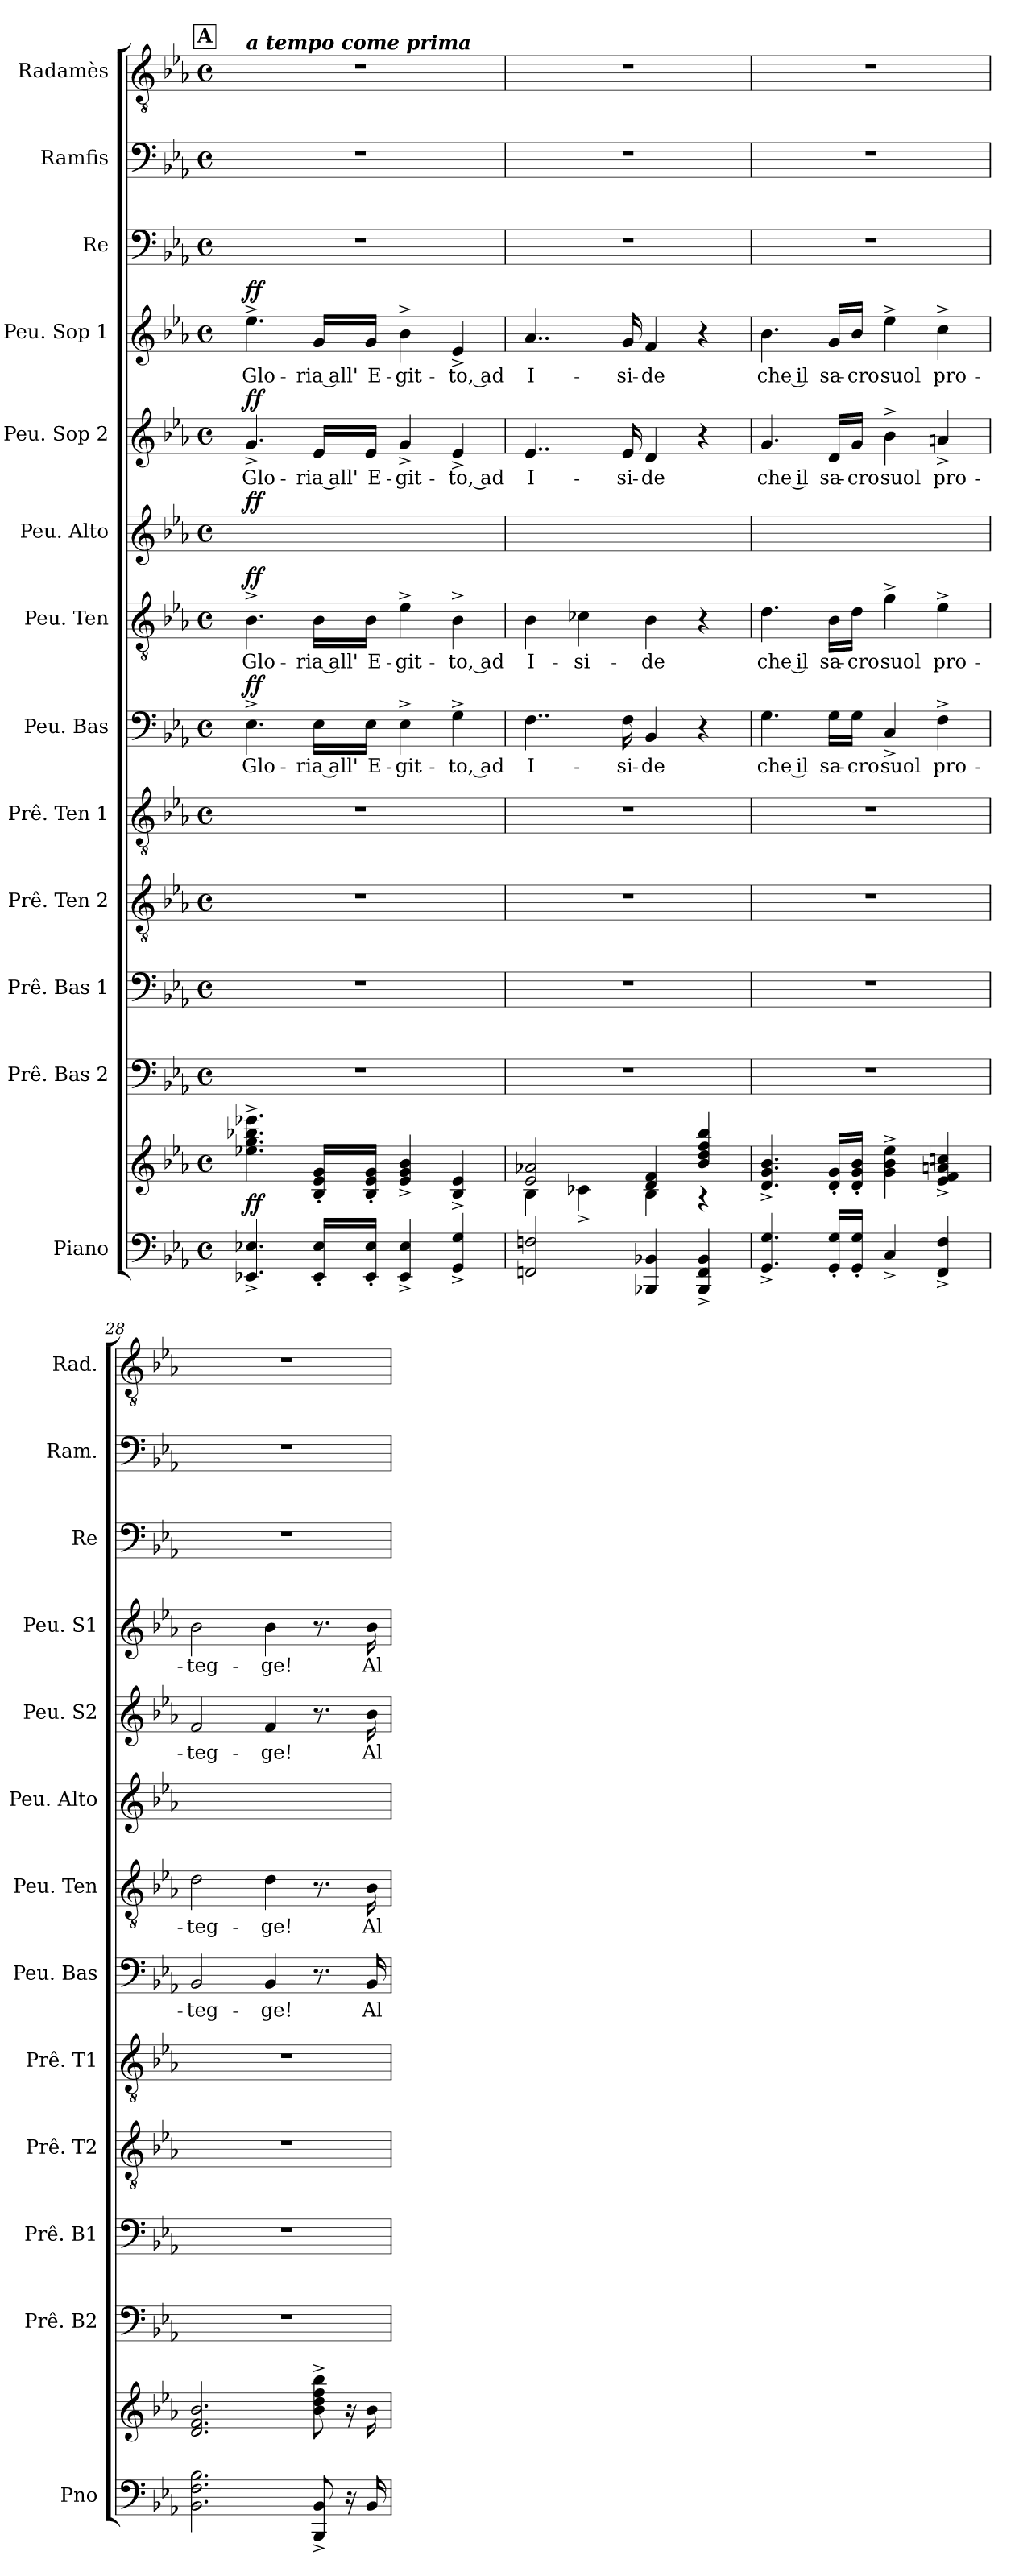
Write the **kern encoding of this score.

**kern	**kern	**dynam	**kern	**kern	**kern	**kern	**kern	**text	**dynam	**kern	**text	**dynam	**kern	**dynam	**kern	**text	**dynam	**kern	**text	**dynam	**kern	**kern	**kern
*part13	*part13	*part13	*part12	*part11	*part10	*part9	*part8	*part8	*part8	*part7	*part7	*part7	*part6	*part6	*part5	*part5	*part5	*part4	*part4	*part4	*part3	*part2	*part1
*staff14	*staff13	*staff13/14	*staff12	*staff11	*staff10	*staff9	*staff8	*staff8	*staff8	*staff7	*staff7	*staff7	*staff6	*staff6	*staff5	*staff5	*staff5	*staff4	*staff4	*staff4	*staff3	*staff2	*staff1
*I"Piano	*	*	*I"Prê. Bas 2	*I"Prê. Bas 1	*I"Prê. Ten 2	*I"Prê. Ten 1	*I"Peu. Bas	*	*	*I"Peu. Ten	*	*	*I"Peu. Alto	*	*I"Peu. Sop 2	*	*	*I"Peu. Sop 1	*	*	*I"Re	*I"Ramfis	*I"Radamès
*I'Pno	*	*	*I'Prê. B2	*I'Prê. B1	*I'Prê. T2	*I'Prê. T1	*I'Peu. Bas	*	*	*I'Peu. Ten	*	*	*I'Peu. Alto	*	*I'Peu. S2	*	*	*I'Peu. S1	*	*	*I'Re	*I'Ram.	*I'Rad.
!!LO:LB:g=z
*clefF4	*clefG2	*	*clefF4	*clefF4	*clefGv2	*clefGv2	*clefF4	*	*	*clefGv2	*	*	*clefG2	*	*clefG2	*	*	*clefG2	*	*	*clefF4	*clefF4	*clefGv2
*k[b-e-a-]	*k[b-e-a-]	*	*k[b-e-a-]	*k[b-e-a-]	*k[b-e-a-]	*k[b-e-a-]	*k[b-e-a-]	*	*	*k[b-e-a-]	*	*	*k[b-e-a-]	*	*k[b-e-a-]	*	*	*k[b-e-a-]	*	*	*k[b-e-a-]	*k[b-e-a-]	*k[b-e-a-]
*M4/4	*M4/4	*	*M4/4	*M4/4	*M4/4	*M4/4	*M4/4	*	*	*M4/4	*	*	*M4/4	*	*M4/4	*	*	*M4/4	*	*	*M4/4	*M4/4	*M4/4
*met(c)	*met(c)	*	*met(c)	*met(c)	*met(c)	*met(c)	*met(c)	*	*	*met(c)	*	*	*met(c)	*	*met(c)	*	*	*met(c)	*	*	*met(c)	*met(c)	*met(c)
!!LO:REH:place=s1:a:fs=18:t=A
=25	=25	=25	=25	=25	=25	=25	=25	=25	=25	=25	=25	=25	=25	=25	=25	=25	=25	=25	=25	=25	=25	=25	=25
!	!	!	!	!	!	!	!	!	!	!	!	!	!	!	!	!	!	!	!	!	!	!	!LO:TX:a:Bi:t=a tempo come prima
!	!	!LO:DY:a=2	!	!	!	!	!	!LO:LY:b:color=#0055FF	!LO:DY:a	!	!LO:LY:b:color=#AA0000	!LO:DY:a	!	!LO:DY:a	!	!LO:LY:b:color=#0055FF	!LO:DY:a	!	!LO:LY:b:color=#0055FF	!LO:DY:a	!	!	!
4.EE-X/^ 4.E-X/^	4.ee-X\^ 4.gg\^ 4.bb-X\^ 4.eee-X\^	ff	1r	1r	1r	1r	4.E-^\	Glo-	ff	4.B-^\	Glo-	ff	1ryy	ff	4.g^/	Glo-	ff	4.ee-^\	Glo-	ff	1r	1r	1r
!	!	!	!	!	!	!	!	!LO:LY:b:color=#0055FF	!	!	!LO:LY:b:color=#AA0000	!	!	!	!	!LO:LY:b:color=#0055FF	!	!	!LO:LY:b:color=#0055FF	!	!	!	!
16EE-/' 16E-/'LL	16B-/' 16e-/' 16g/'LL	.	.	.	.	.	16E-\LL	ria all'	.	16B-\LL	ria all'	.	.	.	16e-/LL	ria all'	.	16g/LL	ria all'	.	.	.	.
!	!	!	!	!	!	!	!	!LO:LY:b:color=#0055FF	!	!	!LO:LY:b:color=#AA0000	!	!	!	!	!LO:LY:b:color=#0055FF	!	!	!LO:LY:b:color=#0055FF	!	!	!	!
16EE-/' 16E-/'JJ	16B-/' 16e-/' 16g/'JJ	.	.	.	.	.	16E-\JJ	E-	.	16B-\JJ	E-	.	.	.	16e-/JJ	E-	.	16g/JJ	E-	.	.	.	.
!	!	!	!	!	!	!	!	!LO:LY:b:color=#0055FF	!	!	!LO:LY:b:color=#AA0000	!	!	!	!	!LO:LY:b:color=#0055FF	!	!	!LO:LY:b:color=#0055FF	!	!	!	!
4EE-/^ 4E-/^	4e-/^ 4g/^ 4b-/^	.	.	.	.	.	4E-^\	-git-	.	4e-^\	-git-	.	.	.	4g^/	-git-	.	4b-^\	-git-	.	.	.	.
!	!	!	!	!	!	!	!	!LO:LY:b:color=#0055FF	!	!	!LO:LY:b:color=#AA0000	!	!	!	!	!LO:LY:b:color=#0055FF	!	!	!LO:LY:b:color=#0055FF	!	!	!	!
4GG/^ 4G/^	4B-/^ 4e-/^	.	.	.	.	.	4G^\	to, ad	.	4B-^\	to, ad	.	.	.	4e-^/	to, ad	.	4e-^/	to, ad	.	.	.	.
=26	=26	=26	=26	=26	=26	=26	=26	=26	=26	=26	=26	=26	=26	=26	=26	=26	=26	=26	=26	=26	=26	=26	=26
*	*^	*	*	*	*	*	*	*	*	*	*	*	*	*	*	*	*	*	*	*	*	*	*
!	!	!	!	!	!	!	!	!	!LO:LY:b:color=#0055FF	!	!	!LO:LY:b:color=#AA0000	!	!	!	!	!LO:LY:b:color=#0055FF	!	!	!LO:LY:b:color=#0055FF	!	!	!	!
2FFn/ 2Fn/	2e-/ 2a-X/	4B-\	.	1r	1r	1r	1r	4..F\	I-	.	4B-\	I-	.	1ryy	.	4..e-/	I-	.	4..a-/	I-	.	1r	1r	1r
!	!	!	!	!	!	!	!	!	!	!	!	!LO:LY:b:color=#AA0000	!	!	!	!	!	!	!	!	!	!	!	!
.	.	4c-X^\	.	.	.	.	.	.	.	.	4c-X\	-si-	.	.	.	.	.	.	.	.	.	.	.	.
!	!	!	!	!	!	!	!	!	!LO:LY:b:color=#0055FF	!	!	!	!	!	!	!	!LO:LY:b:color=#0055FF	!	!	!LO:LY:b:color=#0055FF	!	!	!	!
.	.	.	.	.	.	.	.	16F\	-si-	.	.	.	.	.	.	16e-/	-si-	.	16g/	-si-	.	.	.	.
!	!	!	!	!	!	!	!	!	!LO:LY:b:color=#0055FF	!	!	!LO:LY:b:color=#AA0000	!	!	!	!	!LO:LY:b:color=#0055FF	!	!	!LO:LY:b:color=#0055FF	!	!	!	!
4BBB-X/ 4BB-X/	4d/ 4f/	4B-\	.	.	.	.	.	4BB-/	-de	.	4B-\	-de	.	.	.	4d/	-de	.	4f/	-de	.	.	.	.
4BBB-/^ 4FF/^ 4BB-/^	4b-/ 4dd/ 4ff/ 4bb-/	4r	.	.	.	.	.	4r	.	.	4r	.	.	.	.	4r	.	.	4r	.	.	.	.	.
=27	=27	=27	=27	=27	=27	=27	=27	=27	=27	=27	=27	=27	=27	=27	=27	=27	=27	=27	=27	=27	=27	=27	=27	=27
!	!	!	!	!	!	!	!	!	!LO:LY:b:color=#0055FF	!	!	!LO:LY:b:color=#AA0000	!	!	!	!	!LO:LY:b:color=#0055FF	!	!	!LO:LY:b:color=#0055FF	!	!	!	!
*	*v	*v	*	*	*	*	*	*	*	*	*	*	*	*	*	*	*	*	*	*	*	*	*	*
4.GG/^ 4.G/^	4.d/^ 4.g/^ 4.b-/^	.	1r	1r	1r	1r	4.G\	che il	.	4.d\	che il	.	1ryy	.	4.g/	che il	.	4.b-\	che il	.	1r	1r	1r
!	!	!	!	!	!	!	!	!LO:LY:b:color=#0055FF	!	!	!LO:LY:b:color=#AA0000	!	!	!	!	!LO:LY:b:color=#0055FF	!	!	!LO:LY:b:color=#0055FF	!	!	!	!
16GG/' 16G/'LL	16d/' 16g/'LL	.	.	.	.	.	16G\LL	sa-	.	16B-\LL	sa-	.	.	.	16d/LL	sa-	.	16g/LL	sa-	.	.	.	.
!	!	!	!	!	!	!	!	!LO:LY:b:color=#0055FF	!	!	!LO:LY:b:color=#AA0000	!	!	!	!	!LO:LY:b:color=#0055FF	!	!	!LO:LY:b:color=#0055FF	!	!	!	!
16GG/' 16G/'JJ	16d/' 16g/' 16b-/'JJ	.	.	.	.	.	16G\JJ	-cro	.	16d\JJ	-cro	.	.	.	16g/JJ	-cro	.	16b-/JJ	-cro	.	.	.	.
!	!	!	!	!	!	!	!	!LO:LY:b:color=#0055FF	!	!	!LO:LY:b:color=#AA0000	!	!	!	!	!LO:LY:b:color=#0055FF	!	!	!LO:LY:b:color=#0055FF	!	!	!	!
4C^/	4g\^ 4b-\^ 4ee-\^	.	.	.	.	.	4C^/	suol	.	4g^\	suol	.	.	.	4b-^\	suol	.	4ee-^\	suol	.	.	.	.
!	!	!	!	!	!	!	!	!LO:LY:b:color=#0055FF	!	!	!LO:LY:b:color=#AA0000	!	!	!	!	!LO:LY:b:color=#0055FF	!	!	!LO:LY:b:color=#0055FF	!	!	!	!
4FF/^ 4F/^	4e-/^ 4f/^ 4an/^ 4ccn/^	.	.	.	.	.	4F^\	pro-	.	4e-^\	pro-	.	.	.	4an^/	pro-	.	4cc^\	pro-	.	.	.	.
=28	=28	=28	=28	=28	=28	=28	=28	=28	=28	=28	=28	=28	=28	=28	=28	=28	=28	=28	=28	=28	=28	=28	=28
!	!	!	!	!	!	!	!	!LO:LY:b:color=#0055FF	!	!	!LO:LY:b:color=#AA0000	!	!	!	!	!LO:LY:b:color=#0055FF	!	!	!LO:LY:b:color=#0055FF	!	!	!	!
2.BB-\ 2.F\ 2.B-\	2.d/ 2.f/ 2.b-/	.	1r	1r	1r	1r	2BB-/	-teg-	.	2d\	-teg-	.	1ryy	.	2f/	-teg-	.	2b-\	-teg-	.	1r	1r	1r
!	!	!	!	!	!	!	!	!LO:LY:b:color=#0055FF	!	!	!LO:LY:b:color=#AA0000	!	!	!	!	!LO:LY:b:color=#0055FF	!	!	!LO:LY:b:color=#0055FF	!	!	!	!
.	.	.	.	.	.	.	4BB-/	-ge!	.	4d\	-ge!	.	.	.	4f/	-ge!	.	4b-\	-ge!	.	.	.	.
8BBB-/^ 8BB-/^	8b-\^ 8dd\^ 8ff\^ 8bb-\^	.	.	.	.	.	8.r	.	.	8.r	.	.	.	.	8.r	.	.	8.r	.	.	.	.	.
16r	16r	.	.	.	.	.	.	.	.	.	.	.	.	.	.	.	.	.	.	.	.	.	.
!	!	!	!	!	!	!	!	!LO:LY:b:color=#0055FF	!	!	!LO:LY:b:color=#AA0000	!	!	!	!	!LO:LY:b:color=#0055FF	!	!	!LO:LY:b:color=#0055FF	!	!	!	!
16BB-/	16b-\	.	.	.	.	.	16BB-/	Al	.	16B-\	Al	.	.	.	16b-\	Al	.	16b-\	Al	.	.	.	.
=	=	=	=	=	=	=	=	=	=	=	=	=	=	=	=	=	=	=	=	=	=	=	=
*-	*-	*-	*-	*-	*-	*-	*-	*-	*-	*-	*-	*-	*-	*-	*-	*-	*-	*-	*-	*-	*-	*-	*-
